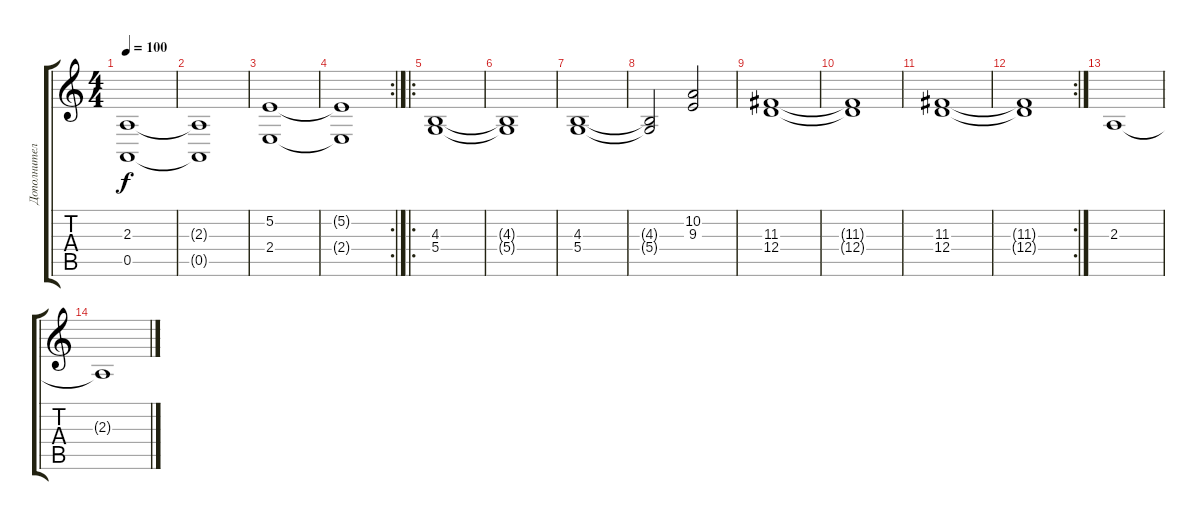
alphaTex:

\track ("Дополнительно" "Дополнител") {instrument tremolostrings}
\staff {score tabs}
\tuning (E4 B3 G3 D3 A2 E2) {hide}
\ts (4 4)
\tempo 100
\clef g2
\ks c
(2.3 0.5).1{dy f} |
(2.3{t} 0.5{t}).1 |
(5.2 2.4).1 |
\rc 2
(5.2{t} 2.4{t}).1 |
\ro
(4.3 5.4).1 |
(4.3{t} 5.4{t}).1 |
(4.3 5.4).1 |
(4.3{t} 5.4{t}).2 (10.2 9.3).2 |
(11.3 12.4).1 |
(11.3{t} 12.4{t}).1 |
(11.3 12.4).1 |
\rc 2
(11.3{t} 12.4{t}).1 |
2.3.1 |
2.3{t}.1
